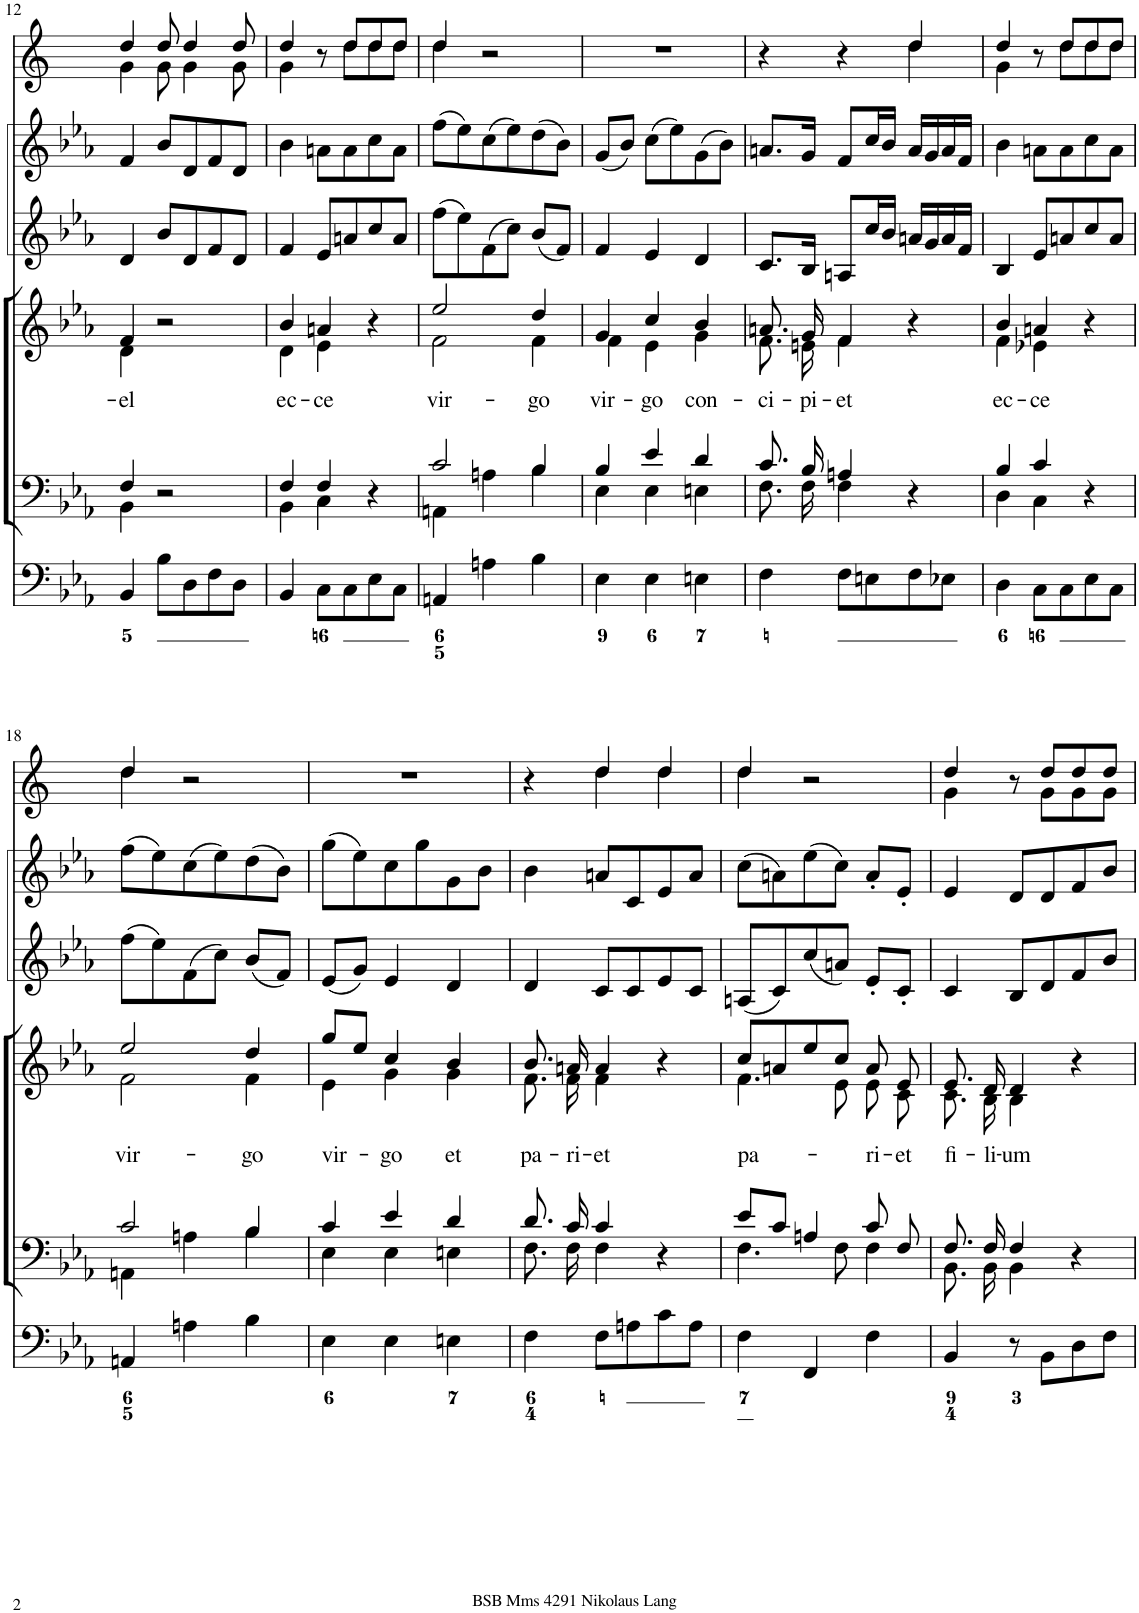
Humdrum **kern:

**kern	**kern	**kern	**text	**kern	**kern	**kern
*part6	*part5	*part4	*part4	*part3	*part2	*part1
*staff6	*staff5	*staff4	*staff4	*staff3	*staff2	*staff1
*I"Organ	*I"Voice	*I"Voice	*	*I"Violin	*I"Violin	*I"Corni in Eb
*	*	*	*	*I'Vln	*I'Vln	*
!!LO:PB:g=z
*clefF4	*clefF4	*clefG2	*	*clefG2	*clefG2	*clefG2
*	*	*	*	*	*	*Trd4c7
*k[b-e-a-]	*k[b-e-a-]	*k[b-e-a-]	*	*k[b-e-a-]	*k[b-e-a-]	*k[]
*M3/4	*M3/4	*M3/4	*	*M3/4	*M3/4	*M3/4
=12	=12	=12	=12	=12	=12	=12
*	*^	*	*	*	*	*
!	!	!	!	!LO:LY:b	!	!	!
*	*	*	*^	*	*	*	*^
4BB-/	4F/	4BB-\	4f/	4d\	-el	4d/	4f/	4dd/	4g\
8B-\L	2r	2ryy	2r	2ryy	.	8b-/L	8b-/L	8dd/	8g\
8D\	.	.	.	.	.	8d/	8d/	4dd/	4g\
8F\	.	.	.	.	.	8f/	8f/	.	.
8D\J	.	.	.	.	.	8d/J	8d/J	8dd/	8g\
=13	=13	=13	=13	=13	=13	=13	=13	=13	=13
!	!	!	!	!	!LO:LY:b	!	!	!	!
4BB-/	4F/	4BB-\	4b-/	4d\	ec-	4f/	4b-\	4dd/	4g\
!	!	!	!	!	!LO:LY:b	!	!	!	!
8C\L	4F/	4C\	4an/	4e-\	-ce	8e-/L	8an\L	8r	8ryy
8C\	.	.	.	.	.	8an/	8a\	8dd/L	8dd\L
8E-\	4r	4ryy	4r	4ryy	.	8cc/	8cc\	8dd/	8dd\
8C\J	.	.	.	.	.	8a/J	8a\J	8dd/J	8dd\J
=14	=14	=14	=14	=14	=14	=14	=14	=14	=14
!	!	!	!	!	!LO:LY:b	!	!	!	!
4AAn/	2c/	4AAn\	2ee-/	2f\	vir-	(8ff\L	(8ff\L	4dd/	4dd\
.	.	.	.	.	.	8ee-\)	8ee-\)	.	.
4An\	.	4An\	.	.	.	(8f\	(8cc\	2r	2ryy
.	.	.	.	.	.	8cc\J)	8ee-\)	.	.
!	!	!	!	!	!LO:LY:b	!	!	!	!
4B-\	4B-/	4B-\	4dd/	4f\	-go	(8b-/L	(8dd\	.	.
.	.	.	.	.	.	8f/J)	8b-\J)	.	.
*	*	*	*	*	*	*	*	*v	*v
=15	=15	=15	=15	=15	=15	=15	=15	=15
!	!	!	!	!	!LO:LY:b	!	!	!
4E-\	4B-/	4E-\	4g/	4f\	vir-	4f/	(8g/L	2.r
.	.	.	.	.	.	.	8b-/J)	.
!	!	!	!	!	!LO:LY:b	!	!	!
4E-\	4e-/	4E-\	4cc/	4e-\	-go	4e-/	(8cc\L	.
.	.	.	.	.	.	.	8ee-\)	.
!	!	!	!	!	!LO:LY:b	!	!	!
4En\	4d/	4En\	4b-/	4g\	con-	4d/	(8g\	.
.	.	.	.	.	.	.	8b-\J)	.
=16	=16	=16	=16	=16	=16	=16	=16	=16
!	!	!	!	!	!LO:LY:b	!	!	!
*	*	*	*	*	*	*	*	*^
4F\	8.c/	8.F\	8.an/	8.f\	-ci-	8.c/L	8.an/L	4r	2ryy
!	!	!	!	!	!LO:LY:b	!	!	!	!
.	16B-/	16F\	16g/	16en\	-pi-	16B-/Jk	16g/Jk	.	.
!	!	!	!	!	!LO:LY:b	!	!	!	!
8F\L	4An/	4F\	4f/	4f\	-et	8An/L	8f/L	4r	.
8En\	.	.	.	.	.	16cc/L	16cc/L	.	.
.	.	.	.	.	.	16b-/JJ	16b-/JJ	.	.
8F\	4r	4ryy	4r	4ryy	.	16an/LL	16a/LL	4dd/	4dd\
.	.	.	.	.	.	16g/	16g/	.	.
8E-X\J	.	.	.	.	.	16a/	16a/	.	.
.	.	.	.	.	.	16f/JJ	16f/JJ	.	.
=17	=17	=17	=17	=17	=17	=17	=17	=17	=17
!	!	!	!	!	!LO:LY:b	!	!	!	!
4D\	4B-/	4D\	4b-/	4f\	ec-	4B-/	4b-\	4dd/	4g\
!	!	!	!	!	!LO:LY:b	!	!	!	!
8C\L	4c/	4C\	4an/	4e-X\	-ce	8e-/L	8an\L	8r	8ryy
8C\	.	.	.	.	.	8an/	8a\	8dd/L	8dd\L
8E-\	4r	4ryy	4r	4ryy	.	8cc/	8cc\	8dd/	8dd\
8C\J	.	.	.	.	.	8a/J	8a\J	8dd/J	8dd\J
!!LO:LB:g=z	!!
=18	=18	=18	=18	=18	=18	=18	=18	=18	=18
!	!	!	!	!	!LO:LY:b	!	!	!	!
4AAn/	2c/	4AAn\	2ee-/	2f\	vir-	(8ff\L	(8ff\L	4dd/	4dd\
.	.	.	.	.	.	8ee-\)	8ee-\)	.	.
4An\	.	4An\	.	.	.	(8f\	(8cc\	2r	2ryy
.	.	.	.	.	.	8cc\J)	8ee-\)	.	.
!	!	!	!	!	!LO:LY:b	!	!	!	!
4B-\	4B-/	4B-\	4dd/	4f\	-go	(8b-/L	(8dd\	.	.
.	.	.	.	.	.	8f/J)	8b-\J)	.	.
*	*	*	*	*	*	*	*	*v	*v
=19	=19	=19	=19	=19	=19	=19	=19	=19
!	!	!	!	!	!LO:LY:b	!	!	!
4E-\	4c/	4E-\	8gg/L	4e-\	vir-	(8e-/L	(8gg\L	2.r
.	.	.	8ee-/J	.	.	8g/J)	8ee-\)	.
!	!	!	!	!	!LO:LY:b	!	!	!
4E-\	4e-/	4E-\	4cc/	4g\	-go	4e-/	8cc\	.
.	.	.	.	.	.	.	8gg\	.
!	!	!	!	!	!LO:LY:b	!	!	!
4En\	4d/	4En\	4b-/	4g\	et	4d/	8g\	.
.	.	.	.	.	.	.	8b-\J	.
=20	=20	=20	=20	=20	=20	=20	=20	=20
!	!	!	!	!	!LO:LY:b	!	!	!
*	*	*	*	*	*	*	*	*^
4F\	8.d/	8.F\	8.b-/	8.f\	pa-	4d/	4b-\	4r	4ryy
!	!	!	!	!	!LO:LY:b	!	!	!	!
.	16c/	16F\	16an/	16f\	-ri-	.	.	.	.
!	!	!	!	!	!LO:LY:b	!	!	!	!
8F\L	4c/	4F\	4a/	4f\	-et	8c/L	8an/L	4dd/	4dd\
8An\	.	.	.	.	.	8c/	8c/	.	.
8c\	4r	4ryy	4r	4ryy	.	8e-/	8e-/	4dd/	4dd\
8A\J	.	.	.	.	.	8c/J	8a/J	.	.
=21	=21	=21	=21	=21	=21	=21	=21	=21	=21
!	!	!	!	!	!LO:LY:b	!	!	!	!
4F\	8e-/L	4.F\	8cc/L	4.f\	pa-	(8An/L	(8cc\L	4dd/	4dd\
.	8c/J	.	8an/	.	.	8c/)	8an\)	.	.
4FF/	4An/	.	8ee-/	.	.	(8cc/	(8ee-\	2r	2ryy
.	.	8F\	8cc/J	8e-\	.	8an/J)	8cc\J)	.	.
!	!	!	!	!	!LO:LY:b	!	!	!	!
4F\	8c/	4F\	8a/	8e-\	-ri-	8e-'/L	8a'/L	.	.
!	!	!	!	!	!LO:LY:b	!	!	!	!
.	8F/	.	8e-/	8c\	-et	8c'/J	8e-'/J	.	.
=22	=22	=22	=22	=22	=22	=22	=22	=22	=22
!	!	!	!	!	!LO:LY:b	!	!	!	!
4BB-/	8.F/	8.BB-\	8.e-/	8.c\	fi-	4c/	4e-/	4dd/	4g\
!	!	!	!	!	!LO:LY:b	!	!	!	!
.	16F/	16BB-\	16d/	16B-\	-li-	.	.	.	.
!	!	!	!	!	!LO:LY:b	!	!	!	!
8r	4F/	4BB-\	4d/	4B-\	-um	8B-/L	8d/L	8r	8ryy
8BB-\L	.	.	.	.	.	8d/	8d/	8dd/L	8g\L
8D\	4r	4ryy	4r	4ryy	.	8f/	8f/	8dd/	8g\
8F\J	.	.	.	.	.	8b-/J	8b-/J	8dd/J	8g\J
*	*v	*v	*	*	*	*	*	*v	*v
*	*	*v	*v	*	*	*	*
=	=	=	=	=	=	=
*-	*-	*-	*-	*-	*-	*-
